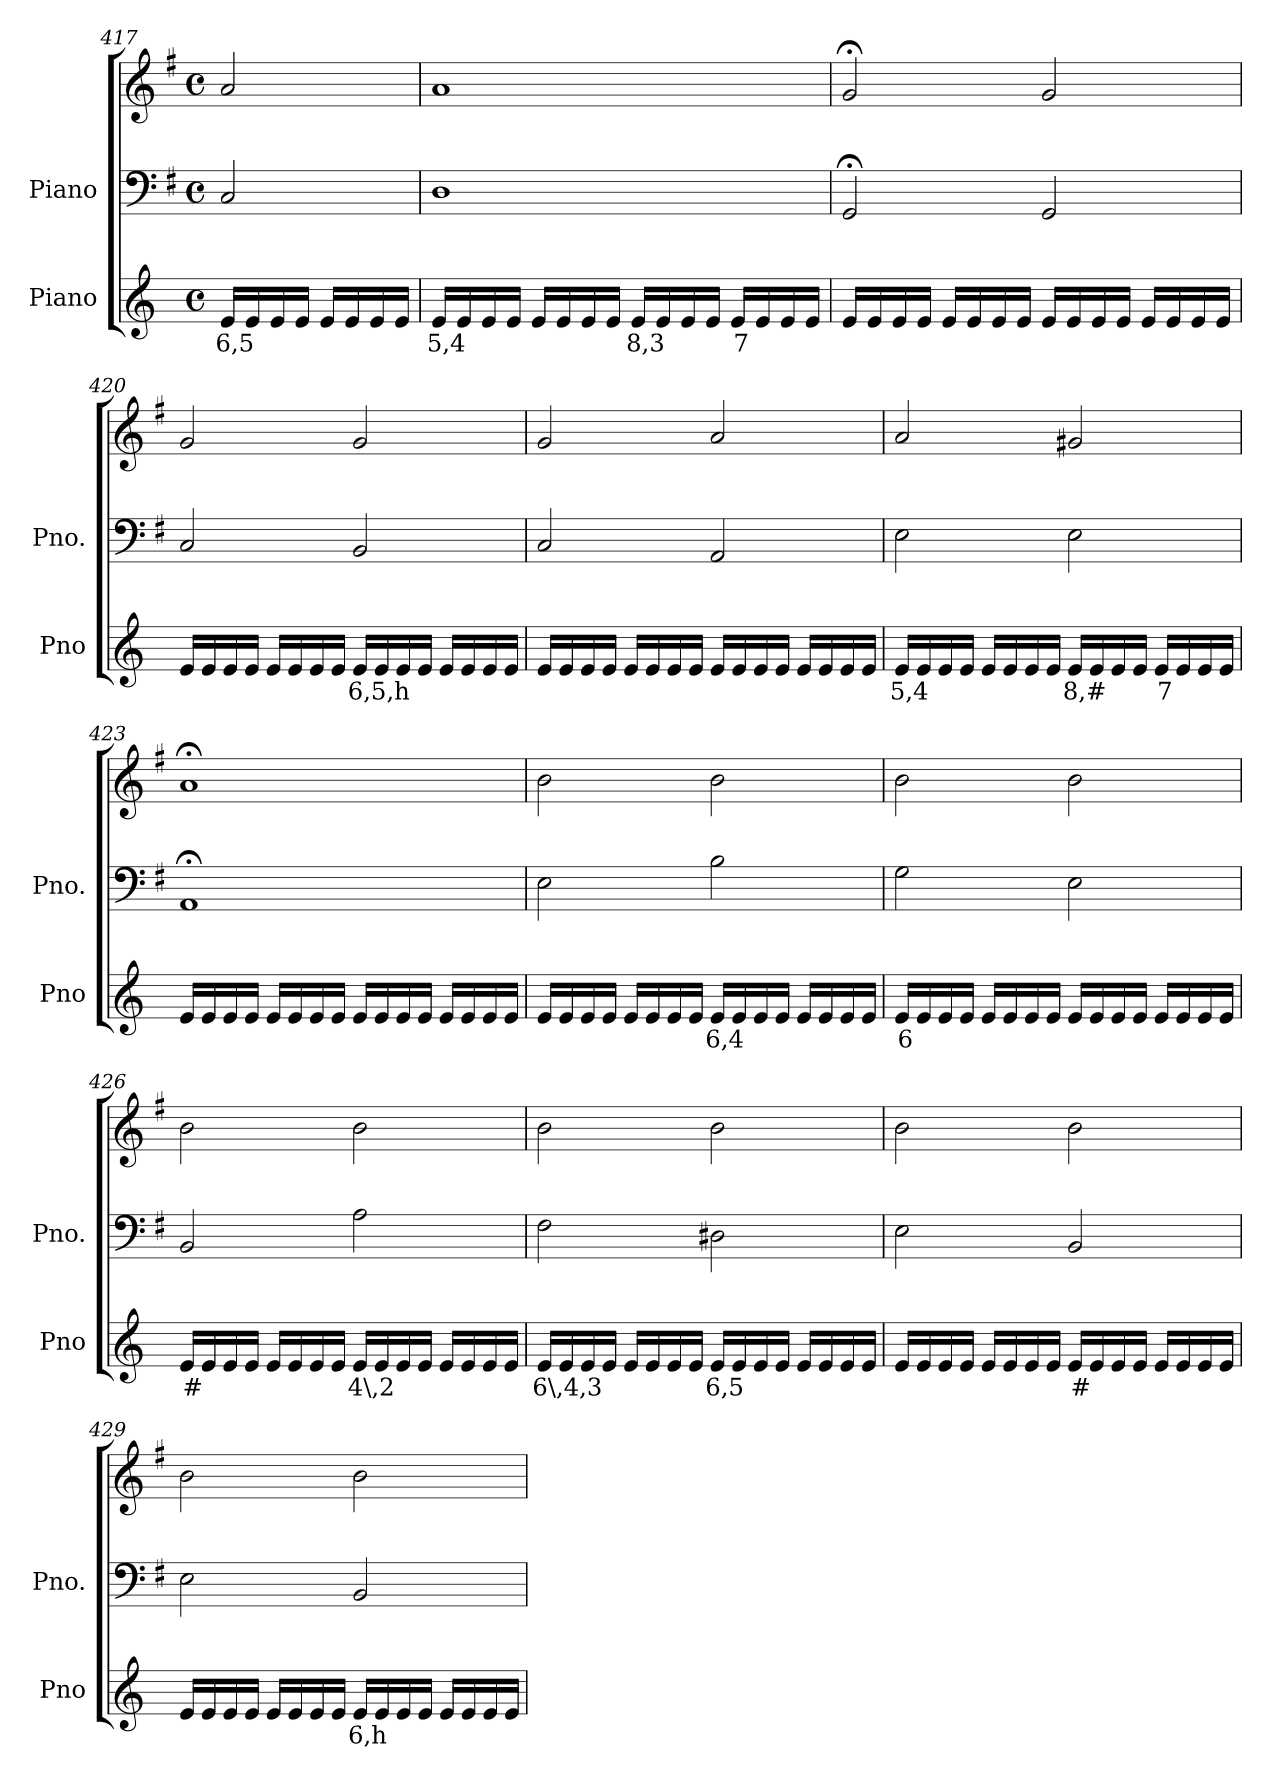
**kern	**text	**kern	**kern
*part2	*part2	*part1	*part1
*staff3	*staff3	*staff2	*staff1
*I"Piano	*	*I"Piano	*
*I'Pno	*	*I'Pno.	*
*clefG2	*	*clefF4	*clefG2
*k[]	*	*k[f#]	*k[f#]
*M4/4	*	*M4/4	*M4/4
*met(c)	*	*met(c)	*met(c)
=417	=417	=417	=417
!	!LO:LY:b	!	!
16e/LL	6,5	2C/	2a/
16e/	.	.	.
16e/	.	.	.
16e/JJ	.	.	.
16e/LL	.	.	.
16e/	.	.	.
16e/	.	.	.
16e/JJ	.	.	.
=418	=418	=418	=418
!	!LO:LY:b	!	!
16e/LL	5,4	1D	1a
16e/	.	.	.
16e/	.	.	.
16e/JJ	.	.	.
16e/LL	.	.	.
16e/	.	.	.
16e/	.	.	.
16e/JJ	.	.	.
!	!LO:LY:b	!	!
16e/LL	8,3	.	.
16e/	.	.	.
16e/	.	.	.
16e/JJ	.	.	.
!	!LO:LY:b	!	!
16e/LL	7	.	.
16e/	.	.	.
16e/	.	.	.
16e/JJ	.	.	.
=419	=419	=419	=419
16e/LL	.	2GG;</	2g;</
16e/	.	.	.
16e/	.	.	.
16e/JJ	.	.	.
16e/LL	.	.	.
16e/	.	.	.
16e/	.	.	.
16e/JJ	.	.	.
16e/LL	.	2GG/	2g/
16e/	.	.	.
16e/	.	.	.
16e/JJ	.	.	.
16e/LL	.	.	.
16e/	.	.	.
16e/	.	.	.
16e/JJ	.	.	.
=420	=420	=420	=420
16e/LL	.	2C/	2g/
16e/	.	.	.
16e/	.	.	.
16e/JJ	.	.	.
16e/LL	.	.	.
16e/	.	.	.
16e/	.	.	.
16e/JJ	.	.	.
!	!LO:LY:b	!	!
16e/LL	6,5,h	2BB/	2g/
16e/	.	.	.
16e/	.	.	.
16e/JJ	.	.	.
16e/LL	.	.	.
16e/	.	.	.
16e/	.	.	.
16e/JJ	.	.	.
=421	=421	=421	=421
16e/LL	.	2C/	2g/
16e/	.	.	.
16e/	.	.	.
16e/JJ	.	.	.
16e/LL	.	.	.
16e/	.	.	.
16e/	.	.	.
16e/JJ	.	.	.
16e/LL	.	2AA/	2a/
16e/	.	.	.
16e/	.	.	.
16e/JJ	.	.	.
16e/LL	.	.	.
16e/	.	.	.
16e/	.	.	.
16e/JJ	.	.	.
=422	=422	=422	=422
!	!LO:LY:b	!	!
16e/LL	5,4	2E\	2a/
16e/	.	.	.
16e/	.	.	.
16e/JJ	.	.	.
16e/LL	.	.	.
16e/	.	.	.
16e/	.	.	.
16e/JJ	.	.	.
!	!LO:LY:b	!	!
16e/LL	8,#	2E\	2g#X/
16e/	.	.	.
16e/	.	.	.
16e/JJ	.	.	.
!	!LO:LY:b	!	!
16e/LL	7	.	.
16e/	.	.	.
16e/	.	.	.
16e/JJ	.	.	.
=423	=423	=423	=423
16e/LL	.	1AA;<	1a;<
16e/	.	.	.
16e/	.	.	.
16e/JJ	.	.	.
16e/LL	.	.	.
16e/	.	.	.
16e/	.	.	.
16e/JJ	.	.	.
16e/LL	.	.	.
16e/	.	.	.
16e/	.	.	.
16e/JJ	.	.	.
16e/LL	.	.	.
16e/	.	.	.
16e/	.	.	.
16e/JJ	.	.	.
=424	=424	=424	=424
16e/LL	.	2E\	2b\
16e/	.	.	.
16e/	.	.	.
16e/JJ	.	.	.
16e/LL	.	.	.
16e/	.	.	.
16e/	.	.	.
16e/JJ	.	.	.
!	!LO:LY:b	!	!
16e/LL	6,4	2B\	2b\
16e/	.	.	.
16e/	.	.	.
16e/JJ	.	.	.
16e/LL	.	.	.
16e/	.	.	.
16e/	.	.	.
16e/JJ	.	.	.
=425	=425	=425	=425
!	!LO:LY:b	!	!
16e/LL	6	2G\	2b\
16e/	.	.	.
16e/	.	.	.
16e/JJ	.	.	.
16e/LL	.	.	.
16e/	.	.	.
16e/	.	.	.
16e/JJ	.	.	.
16e/LL	.	2E\	2b\
16e/	.	.	.
16e/	.	.	.
16e/JJ	.	.	.
16e/LL	.	.	.
16e/	.	.	.
16e/	.	.	.
16e/JJ	.	.	.
=426	=426	=426	=426
!	!LO:LY:b	!	!
16e/LL	#	2BB/	2b\
16e/	.	.	.
16e/	.	.	.
16e/JJ	.	.	.
16e/LL	.	.	.
16e/	.	.	.
16e/	.	.	.
16e/JJ	.	.	.
!	!LO:LY:b	!	!
16e/LL	4\,2	2A\	2b\
16e/	.	.	.
16e/	.	.	.
16e/JJ	.	.	.
16e/LL	.	.	.
16e/	.	.	.
16e/	.	.	.
16e/JJ	.	.	.
=427	=427	=427	=427
!	!LO:LY:b	!	!
16e/LL	6\,4,3	2F#\	2b\
16e/	.	.	.
16e/	.	.	.
16e/JJ	.	.	.
16e/LL	.	.	.
16e/	.	.	.
16e/	.	.	.
16e/JJ	.	.	.
!	!LO:LY:b	!	!
16e/LL	6,5	2D#X\	2b\
16e/	.	.	.
16e/	.	.	.
16e/JJ	.	.	.
16e/LL	.	.	.
16e/	.	.	.
16e/	.	.	.
16e/JJ	.	.	.
=428	=428	=428	=428
16e/LL	.	2E\	2b\
16e/	.	.	.
16e/	.	.	.
16e/JJ	.	.	.
16e/LL	.	.	.
16e/	.	.	.
16e/	.	.	.
16e/JJ	.	.	.
!	!LO:LY:b	!	!
16e/LL	#	2BB/	2b\
16e/	.	.	.
16e/	.	.	.
16e/JJ	.	.	.
16e/LL	.	.	.
16e/	.	.	.
16e/	.	.	.
16e/JJ	.	.	.
=429	=429	=429	=429
16e/LL	.	2E\	2b\
16e/	.	.	.
16e/	.	.	.
16e/JJ	.	.	.
16e/LL	.	.	.
16e/	.	.	.
16e/	.	.	.
16e/JJ	.	.	.
!	!LO:LY:b	!	!
16e/LL	6,h	2BB/	2b\
16e/	.	.	.
16e/	.	.	.
16e/JJ	.	.	.
16e/LL	.	.	.
16e/	.	.	.
16e/	.	.	.
16e/JJ	.	.	.
=	=	=	=
*-	*-	*-	*-
